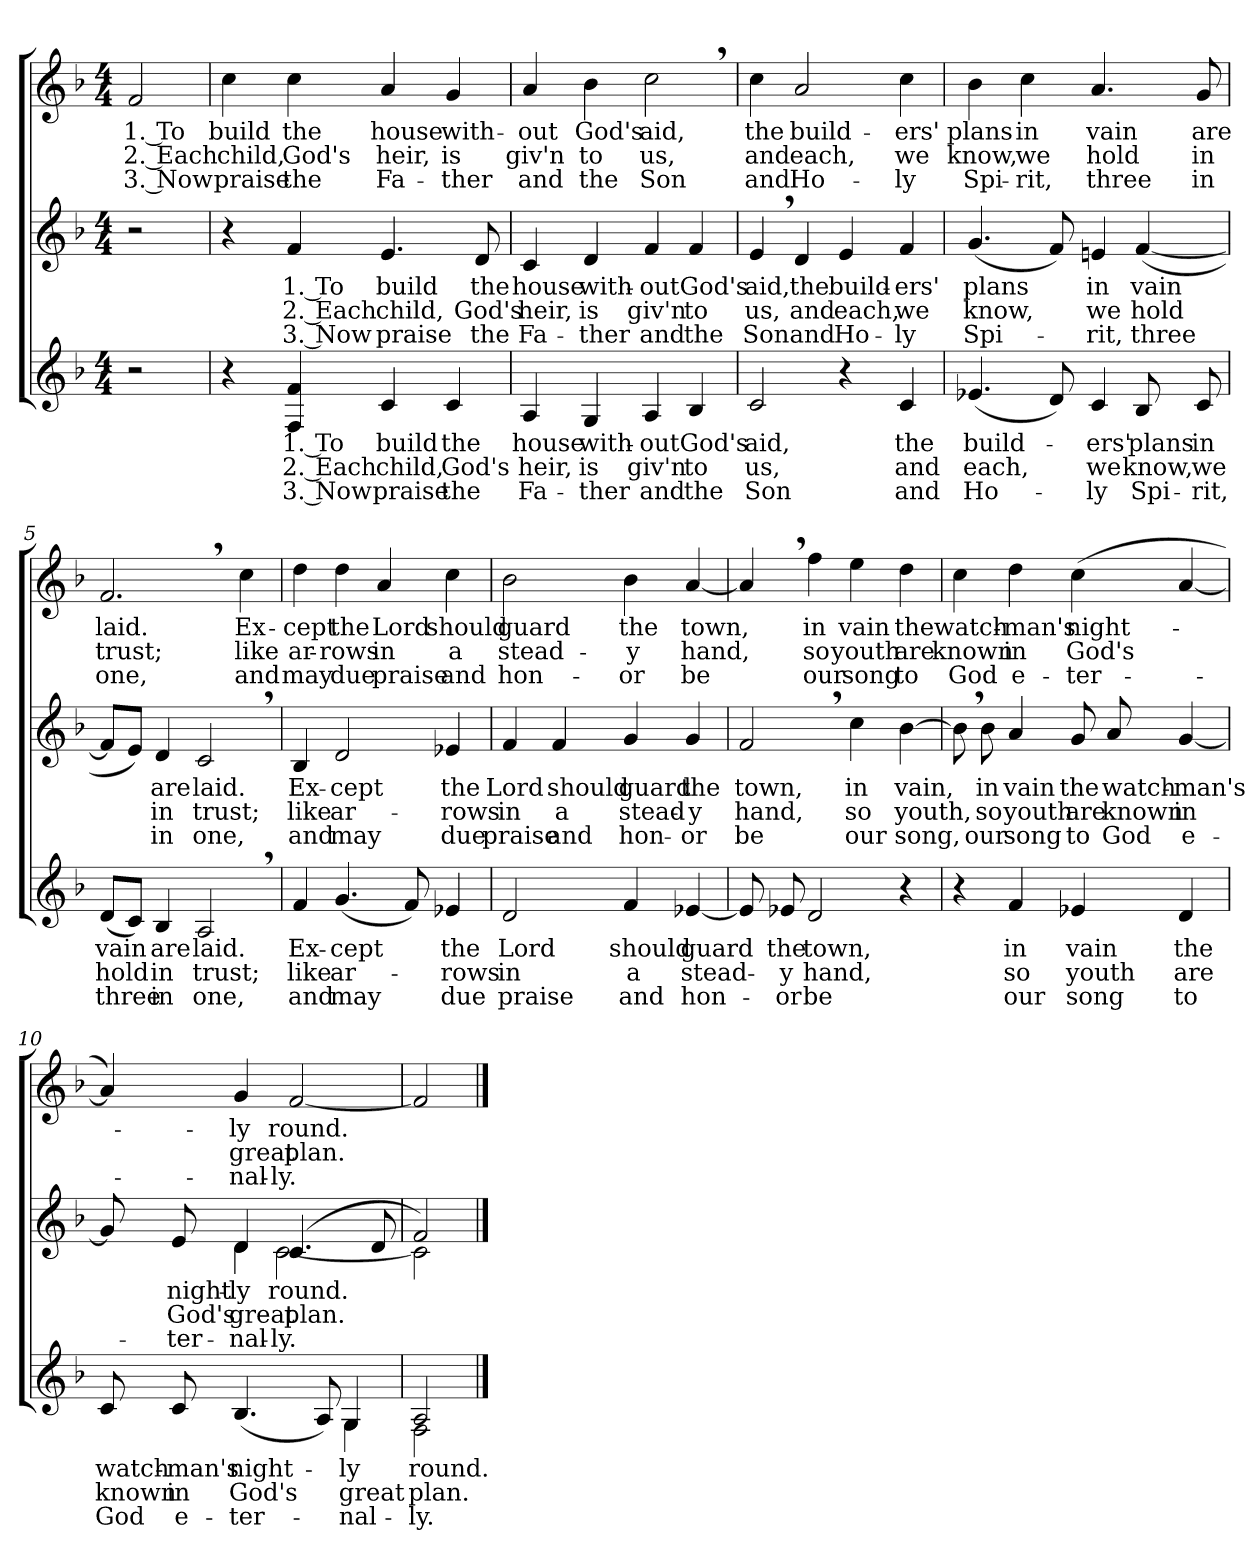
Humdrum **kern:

**kern	**text	**text	**text	**kern	**text	**text	**text	**kern	**text	**text	**text
*part3	*part3	*part3	*part3	*part2	*part2	*part2	*part2	*part1	*part1	*part1	*part1
*staff3	*staff3	*staff3	*staff3	*staff2	*staff2	*staff2	*staff2	*staff1	*staff1	*staff1	*staff1
*clefG2	*	*	*	*clefG2	*	*	*	*clefG2	*	*	*
*k[b-]	*	*	*	*k[b-]	*	*	*	*k[b-]	*	*	*
*F:	*	*	*	*F:	*	*	*	*F:	*	*	*
*M4/4	*	*	*	*M4/4	*	*	*	*M4/4	*	*	*
=	=	=	=	=	=	=	=	=	=	=	=
!	!	!	!	!	!	!	!	!	!LO:LY:b	!LO:LY:b	!LO:LY:b
2r	.	.	.	2r	.	.	.	2f/	1. To	2. Each	3. Now
=1	=1	=1	=1	=1	=1	=1	=1	=1	=1	=1	=1
!	!	!	!	!	!	!	!	!	!LO:LY:b	!LO:LY:b	!LO:LY:b
4r	.	.	.	4r	.	.	.	4cc\	build	child,	praise
!	!LO:LY:b	!LO:LY:b	!LO:LY:b	!	!LO:LY:b	!LO:LY:b	!LO:LY:b	!	!LO:LY:b	!LO:LY:b	!LO:LY:b
4F!/ 4f/	1. To	2. Each	3. Now	4f/	1. To	2. Each	3. Now	4cc\	the	God's	the
!	!LO:LY:b	!LO:LY:b	!LO:LY:b	!	!LO:LY:b	!LO:LY:b	!LO:LY:b	!	!LO:LY:b	!LO:LY:b	!LO:LY:b
4c/	build	child,	praise	4.e/	build	child,	praise	4a/	house	heir,	Fa-
!	!LO:LY:b	!LO:LY:b	!LO:LY:b	!	!	!	!	!	!LO:LY:b	!LO:LY:b	!LO:LY:b
4c/	the	God's	the	.	.	.	.	4g/	with-	is	-ther
!	!	!	!	!	!LO:LY:b	!LO:LY:b	!LO:LY:b	!	!	!	!
.	.	.	.	8d/	the	God's	the	.	.	.	.
=2	=2	=2	=2	=2	=2	=2	=2	=2	=2	=2	=2
!	!LO:LY:b	!LO:LY:b	!LO:LY:b	!	!LO:LY:b	!LO:LY:b	!LO:LY:b	!	!LO:LY:b	!LO:LY:b	!LO:LY:b
4A/	house	heir,	Fa-	4c/	house	heir,	Fa-	4a/	-out	giv'n	and
!	!LO:LY:b	!LO:LY:b	!LO:LY:b	!	!LO:LY:b	!LO:LY:b	!LO:LY:b	!	!LO:LY:b	!LO:LY:b	!LO:LY:b
4G/	with-	is	-ther	4d/	with-	is	-ther	4b-\	God's	to	the
!	!LO:LY:b	!LO:LY:b	!LO:LY:b	!	!LO:LY:b	!LO:LY:b	!LO:LY:b	!	!LO:LY:b	!LO:LY:b	!LO:LY:b
4A/	-out	giv'n	and	4f/	-out	giv'n	and	2cc,>\	aid,	us,	Son
!	!LO:LY:b	!LO:LY:b	!LO:LY:b	!	!LO:LY:b	!LO:LY:b	!LO:LY:b	!	!	!	!
4B-/	God's	to	the	4f/	God's	to	the	.	.	.	.
=3	=3	=3	=3	=3	=3	=3	=3	=3	=3	=3	=3
!	!LO:LY:b	!LO:LY:b	!LO:LY:b	!	!LO:LY:b	!LO:LY:b	!LO:LY:b	!	!LO:LY:b	!LO:LY:b	!LO:LY:b
2c/	aid,	us,	Son	4e,>/	aid,	us,	Son	4cc\	the	and	and
!	!	!	!	!	!LO:LY:b	!LO:LY:b	!LO:LY:b	!	!LO:LY:b	!LO:LY:b	!LO:LY:b
.	.	.	.	4d/	the	and	and	2a/	build-	each,	Ho-
!	!	!	!	!	!LO:LY:b	!LO:LY:b	!LO:LY:b	!	!	!	!
4r	.	.	.	4e/	build-	each,	Ho-	.	.	.	.
!	!LO:LY:b	!LO:LY:b	!LO:LY:b	!	!LO:LY:b	!LO:LY:b	!LO:LY:b	!	!LO:LY:b	!LO:LY:b	!LO:LY:b
4c/	the	and	and	4f/	-ers'	we	-ly	4cc\	-ers'	we	-ly
!!LO:LB:g=z
=4	=4	=4	=4	=4	=4	=4	=4	=4	=4	=4	=4
!	!LO:LY:b	!LO:LY:b	!LO:LY:b	!	!LO:LY:b	!LO:LY:b	!LO:LY:b	!	!LO:LY:b	!LO:LY:b	!LO:LY:b
(<4.e-X/	build-	each,	Ho-	(<4.g/	plans	know,	Spi-	4b-\	plans	know,	Spi-
!	!	!	!	!	!	!	!	!	!LO:LY:b	!LO:LY:b	!LO:LY:b
.	.	.	.	.	.	.	.	4cc\	in	we	-rit,
8d/)	.	.	.	8f/)	.	.	.	.	.	.	.
!	!LO:LY:b	!LO:LY:b	!LO:LY:b	!	!LO:LY:b	!LO:LY:b	!LO:LY:b	!	!LO:LY:b	!LO:LY:b	!LO:LY:b
4c/	-ers'	we	-ly	4en/	in	we	-rit,	4.a/	vain	hold	three
!	!LO:LY:b	!LO:LY:b	!LO:LY:b	!	!LO:LY:b	!LO:LY:b	!LO:LY:b	!	!	!	!
8B-/	plans	know,	Spi-	(<[4f/	vain	hold	three	.	.	.	.
!	!LO:LY:b	!LO:LY:b	!LO:LY:b	!	!	!	!	!	!LO:LY:b	!LO:LY:b	!LO:LY:b
8c/	in	we	-rit,	.	.	.	.	8g/	are	in	in
=5	=5	=5	=5	=5	=5	=5	=5	=5	=5	=5	=5
!	!LO:LY:b	!LO:LY:b	!LO:LY:b	!	!	!	!	!	!LO:LY:b	!LO:LY:b	!LO:LY:b
(<8d/L	vain	hold	three	8f/L]	.	.	.	2.f,>/	laid.	trust;	one,
8c/J)	.	.	.	8e/J)	.	.	.	.	.	.	.
!	!LO:LY:b	!LO:LY:b	!LO:LY:b	!	!LO:LY:b	!LO:LY:b	!LO:LY:b	!	!	!	!
4B-/	are	in	in	4d/	are	in	in	.	.	.	.
!	!LO:LY:b	!LO:LY:b	!LO:LY:b	!	!LO:LY:b	!LO:LY:b	!LO:LY:b	!	!	!	!
2A,>/	laid.	trust;	one,	2c,>/	laid.	trust;	one,	.	.	.	.
!	!	!	!	!	!	!	!	!	!LO:LY:b	!LO:LY:b	!LO:LY:b
.	.	.	.	.	.	.	.	4cc\	Ex-	like	and
=6	=6	=6	=6	=6	=6	=6	=6	=6	=6	=6	=6
!	!LO:LY:b	!LO:LY:b	!LO:LY:b	!	!LO:LY:b	!LO:LY:b	!LO:LY:b	!	!LO:LY:b	!LO:LY:b	!LO:LY:b
4f/	Ex-	like	and	4B-/	Ex-	like	and	4dd\	-cept	ar-	may
!	!LO:LY:b	!LO:LY:b	!LO:LY:b	!	!LO:LY:b	!LO:LY:b	!LO:LY:b	!	!LO:LY:b	!LO:LY:b	!LO:LY:b
(<4.g/	-cept	ar-	may	2d/	-cept	ar-	may	4dd\	the	-rows	due
!	!	!	!	!	!	!	!	!	!LO:LY:b	!LO:LY:b	!LO:LY:b
.	.	.	.	.	.	.	.	4a/	Lord	in	praise
8f/)	.	.	.	.	.	.	.	.	.	.	.
!	!LO:LY:b	!LO:LY:b	!LO:LY:b	!	!LO:LY:b	!LO:LY:b	!LO:LY:b	!	!LO:LY:b	!LO:LY:b	!LO:LY:b
4e-X/	the	-rows	due	4e-X/	the	-rows	due	4cc\	should	a	and
=7	=7	=7	=7	=7	=7	=7	=7	=7	=7	=7	=7
!	!LO:LY:b	!LO:LY:b	!LO:LY:b	!	!LO:LY:b	!LO:LY:b	!LO:LY:b	!	!LO:LY:b	!LO:LY:b	!LO:LY:b
2d/	Lord	in	praise	4f/	Lord	in	praise	2b-\	guard	stead-	hon-
!	!	!	!	!	!LO:LY:b	!LO:LY:b	!LO:LY:b	!	!	!	!
.	.	.	.	4f/	should	a	and	.	.	.	.
!	!LO:LY:b	!LO:LY:b	!LO:LY:b	!	!LO:LY:b	!LO:LY:b	!LO:LY:b	!	!LO:LY:b	!LO:LY:b	!LO:LY:b
4f/	should	a	and	4g/	guard	stead-	hon-	4b-\	the	-y	-or
!	!LO:LY:b	!LO:LY:b	!LO:LY:b	!	!LO:LY:b	!LO:LY:b	!LO:LY:b	!	!LO:LY:b	!LO:LY:b	!LO:LY:b
[4e-X/	guard	stead-	hon-	4g/	the	-y	-or	[4a/	town,	hand,	be
!!LO:LB:g=z
=8	=8	=8	=8	=8	=8	=8	=8	=8	=8	=8	=8
!	!	!	!	!	!LO:LY:b	!LO:LY:b	!LO:LY:b	!	!	!	!
8e-/]	.	.	.	2f,>/	town,	hand,	be	4a,>/]	.	.	.
!	!LO:LY:b	!LO:LY:b	!LO:LY:b	!	!	!	!	!	!	!	!
8e-X/	the	-y	-or	.	.	.	.	.	.	.	.
!	!LO:LY:b	!LO:LY:b	!LO:LY:b	!	!	!	!	!	!LO:LY:b	!LO:LY:b	!LO:LY:b
2d/	town,	hand,	be	.	.	.	.	4ff\	in	so	our
!	!	!	!	!	!LO:LY:b	!LO:LY:b	!LO:LY:b	!	!LO:LY:b	!LO:LY:b	!LO:LY:b
.	.	.	.	4cc\	in	so	our	4ee\	vain	youth	song
!	!	!	!	!	!LO:LY:b	!LO:LY:b	!LO:LY:b	!	!LO:LY:b	!LO:LY:b	!LO:LY:b
4r	.	.	.	[4b-\	vain,	youth,	song,	4dd\	the	are	to
=9	=9	=9	=9	=9	=9	=9	=9	=9	=9	=9	=9
!	!	!	!	!	!	!	!	!	!LO:LY:b	!LO:LY:b	!LO:LY:b
4r	.	.	.	8b-,>\]	.	.	.	4cc\	watch-	known	God
!	!	!	!	!	!LO:LY:b	!LO:LY:b	!LO:LY:b	!	!	!	!
.	.	.	.	8b-\	in	so	our	.	.	.	.
!	!LO:LY:b	!LO:LY:b	!LO:LY:b	!	!LO:LY:b	!LO:LY:b	!LO:LY:b	!	!LO:LY:b	!LO:LY:b	!LO:LY:b
4f/	in	so	our	4a/	vain	youth	song	4dd\	-man's	in	e-
!	!LO:LY:b	!LO:LY:b	!LO:LY:b	!	!LO:LY:b	!LO:LY:b	!LO:LY:b	!	!LO:LY:b	!LO:LY:b	!LO:LY:b
4e-X/	vain	youth	song	8g/	the	are	to	(>4cc\	night-	God's	-ter-
!	!	!	!	!	!LO:LY:b	!LO:LY:b	!LO:LY:b	!	!	!	!
.	.	.	.	8a/	watch-	known	God	.	.	.	.
!	!LO:LY:b	!LO:LY:b	!LO:LY:b	!	!LO:LY:b	!LO:LY:b	!LO:LY:b	!	!	!	!
4d/	the	are	to	[4g/	-man's	in	e-	[4a/	.	.	.
=10	=10	=10	=10	=10	=10	=10	=10	=10	=10	=10	=10
!	!LO:LY:b	!LO:LY:b	!LO:LY:b	!	!	!	!	!	!	!	!
*^	*	*	*	*^	*	*	*	*	*	*	*
8c/	2.ryy	watch-	known	God	8g/]	4ryy	.	.	.	4a/])	.	.	.
!	!	!LO:LY:b	!LO:LY:b	!LO:LY:b	!	!	!LO:LY:b	!LO:LY:b	!LO:LY:b	!	!	!	!
8c/	.	-man's	in	e-	8e/	.	night-	God's	-ter-	.	.	.	.
!	!	!LO:LY:b	!LO:LY:b	!LO:LY:b	!	!	!LO:LY:b	!LO:LY:b	!LO:LY:b	!	!LO:LY:b	!LO:LY:b	!LO:LY:b
(<4.B-/	.	night-	God's	-ter-	4d/	4d\	-ly	great	-nal-	4g/	-ly	great	-nal-
!	!	!	!	!	!	!	!LO:LY:b	!LO:LY:b	!LO:LY:b	!	!LO:LY:b	!LO:LY:b	!LO:LY:b
.	.	.	.	.	(4.c/	[<2c\	round.	plan.	-ly.	[2f/	round.	plan.	-ly.
8A/)	.	.	.	.	.	.	.	.	.	.	.	.	.
!	!	!LO:LY:b	!LO:LY:b	!LO:LY:b	!	!	!	!	!	!	!	!	!
4G/	4G\	-ly	great	-nal-	.	.	.	.	.	.	.	.	.
.	.	.	.	.	8d/	.	.	.	.	.	.	.	.
=11	=11	=11	=11	=11	=11	=11	=11	=11	=11	=11	=11	=11	=11
!	!	!LO:LY:b	!LO:LY:b	!LO:LY:b	!	!	!	!	!	!	!	!	!
2A/	2F\	round.	plan.	-ly.	2f/)	2c\]	.	.	.	2f/]	.	.	.
*v	*v	*	*	*	*	*	*	*	*	*	*	*	*
*	*	*	*	*v	*v	*	*	*	*	*	*	*
==	==	==	==	==	==	==	==	==	==	==	==
*-	*-	*-	*-	*-	*-	*-	*-	*-	*-	*-	*-
